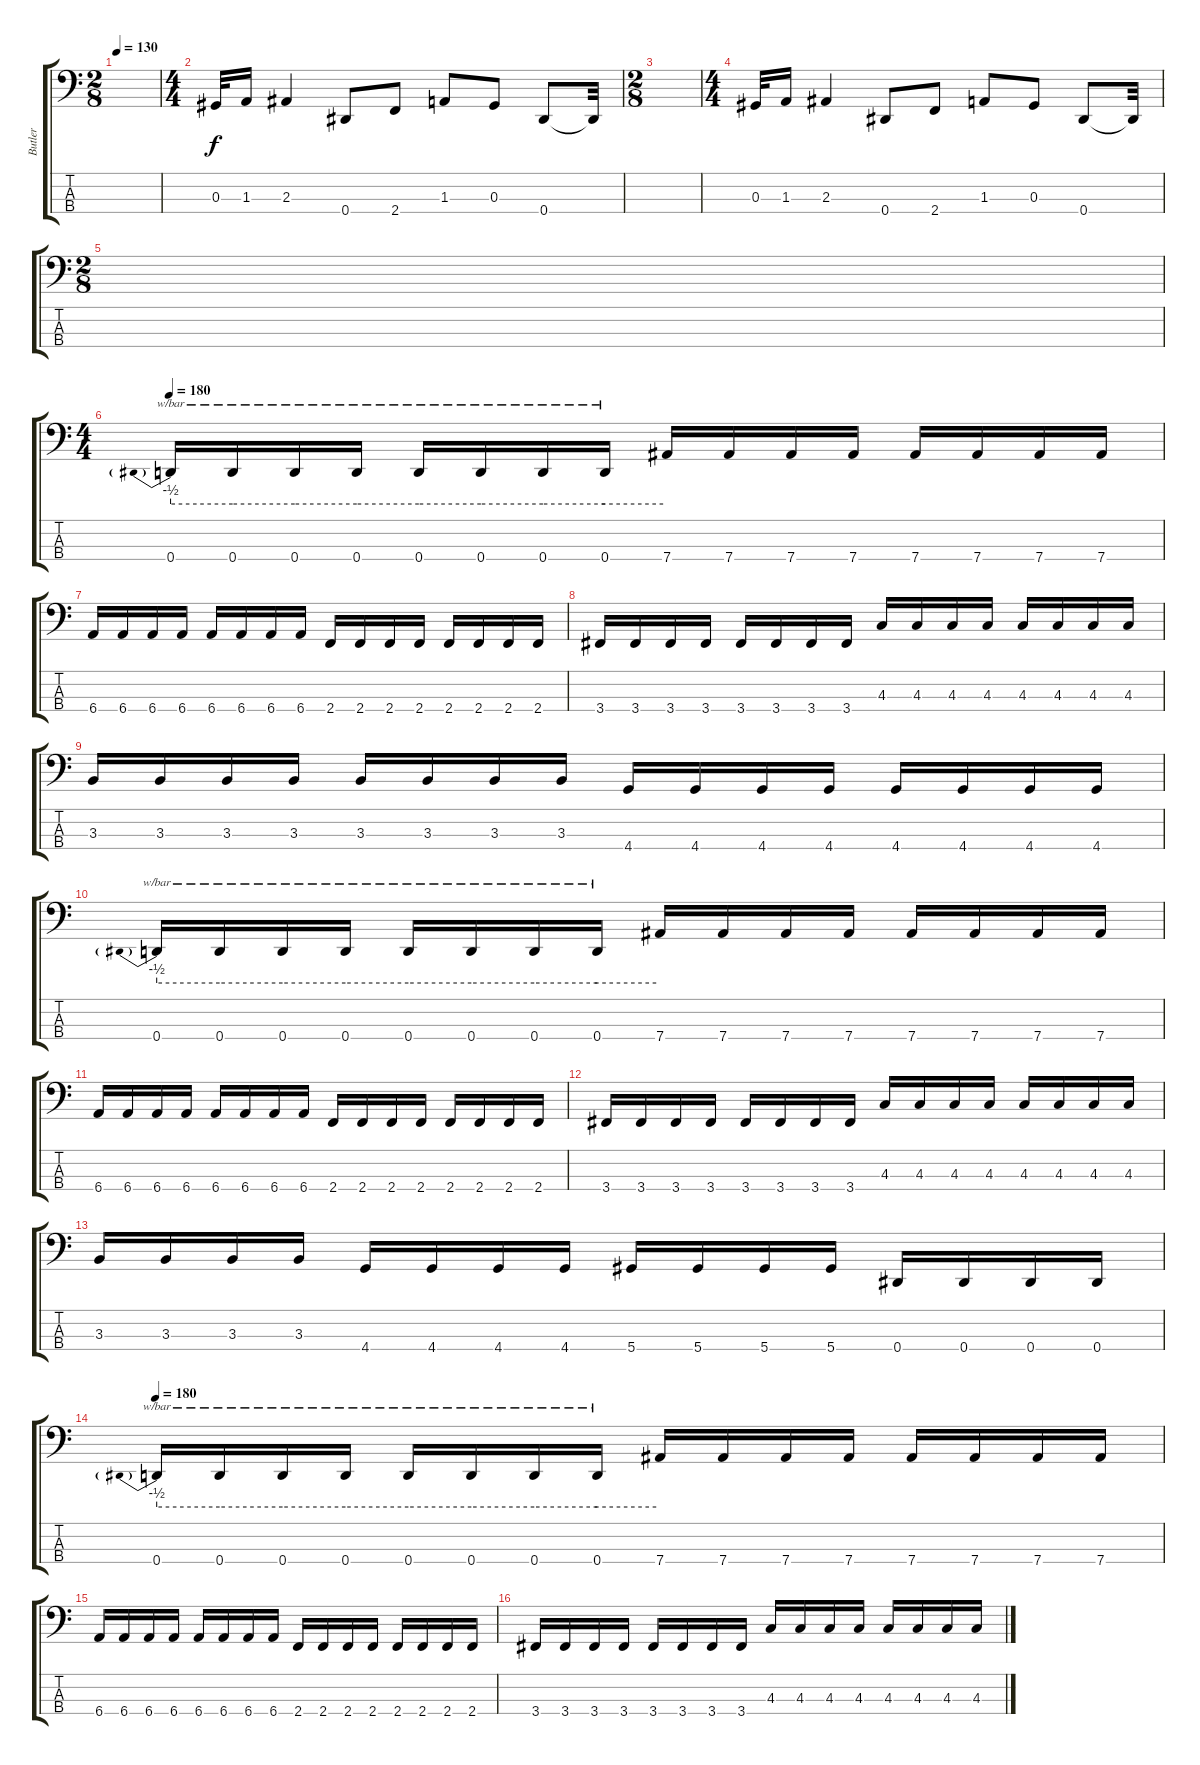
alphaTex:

\track ("Butler" "Butler") {instrument acousticbass}
\staff {score tabs}
\tuning (Gb2 Db2 Ab1 Eb1) {hide}
\ts (2 8)
\tempo 130
\clef f4
\ks c
|
\ts (4 4)
0.3.32 1.3.16 2.3.4 0.4.8 2.4.8 1.3.8 0.3.8 0.4.8 0.4{t}.32 |
\ts (2 8)
|
\ts (4 4)
0.3.32 1.3.16 2.3.4 0.4.8 2.4.8 1.3.8 0.3.8 0.4.8 0.4{t}.32 |
\ts (2 8)
|
\ts (4 4)
\tempo 180
0.4.16{tbe (predive default 0 -2 60 -2)} 0.4.16{tbe (hold default 0 -2 60 -2)} 0.4.16{tbe (hold default 0 -2 60 -2)} 0.4.16{tbe (hold default 0 -2 60 -2)} 0.4.16{tbe (hold default 0 -2 60 -2)} 0.4.16{tbe (hold default 0 -2 60 -2)} 0.4.16{tbe (hold default 0 -2 60 -2)} 0.4.16{tbe (hold default 0 -2 60 -2)} 7.4.16 7.4.16 7.4.16 7.4.16 7.4.16 7.4.16 7.4.16 7.4.16 |
6.4.16 6.4.16 6.4.16 6.4.16 6.4.16 6.4.16 6.4.16 6.4.16 2.4.16 2.4.16 2.4.16 2.4.16 2.4.16 2.4.16 2.4.16 2.4.16 |
3.4.16 3.4.16 3.4.16 3.4.16 3.4.16 3.4.16 3.4.16 3.4.16 4.3.16 4.3.16 4.3.16 4.3.16 4.3.16 4.3.16 4.3.16 4.3.16 |
3.3.16 3.3.16 3.3.16 3.3.16 3.3.16 3.3.16 3.3.16 3.3.16 4.4.16 4.4.16 4.4.16 4.4.16 4.4.16 4.4.16 4.4.16 4.4.16 |
0.4.16{tbe (predive default 0 -2 60 -2)} 0.4.16{tbe (hold default 0 -2 60 -2)} 0.4.16{tbe (hold default 0 -2 60 -2)} 0.4.16{tbe (hold default 0 -2 60 -2)} 0.4.16{tbe (hold default 0 -2 60 -2)} 0.4.16{tbe (hold default 0 -2 60 -2)} 0.4.16{tbe (hold default 0 -2 60 -2)} 0.4.16{tbe (hold default 0 -2 60 -2)} 7.4.16 7.4.16 7.4.16 7.4.16 7.4.16 7.4.16 7.4.16 7.4.16 |
6.4.16 6.4.16 6.4.16 6.4.16 6.4.16 6.4.16 6.4.16 6.4.16 2.4.16 2.4.16 2.4.16 2.4.16 2.4.16 2.4.16 2.4.16 2.4.16 |
3.4.16 3.4.16 3.4.16 3.4.16 3.4.16 3.4.16 3.4.16 3.4.16 4.3.16 4.3.16 4.3.16 4.3.16 4.3.16 4.3.16 4.3.16 4.3.16 |
3.3.16 3.3.16 3.3.16 3.3.16 4.4.16 4.4.16 4.4.16 4.4.16 5.4.16 5.4.16 5.4.16 5.4.16 0.4.16 0.4.16 0.4.16 0.4.16 |
\tempo 180
0.4.16{tbe (predive default 0 -2 60 -2)} 0.4.16{tbe (hold default 0 -2 60 -2)} 0.4.16{tbe (hold default 0 -2 60 -2)} 0.4.16{tbe (hold default 0 -2 60 -2)} 0.4.16{tbe (hold default 0 -2 60 -2)} 0.4.16{tbe (hold default 0 -2 60 -2)} 0.4.16{tbe (hold default 0 -2 60 -2)} 0.4.16{tbe (hold default 0 -2 60 -2)} 7.4.16 7.4.16 7.4.16 7.4.16 7.4.16 7.4.16 7.4.16 7.4.16 |
6.4.16 6.4.16 6.4.16 6.4.16 6.4.16 6.4.16 6.4.16 6.4.16 2.4.16 2.4.16 2.4.16 2.4.16 2.4.16 2.4.16 2.4.16 2.4.16 |
3.4.16 3.4.16 3.4.16 3.4.16 3.4.16 3.4.16 3.4.16 3.4.16 4.3.16 4.3.16 4.3.16 4.3.16 4.3.16 4.3.16 4.3.16 4.3.16
